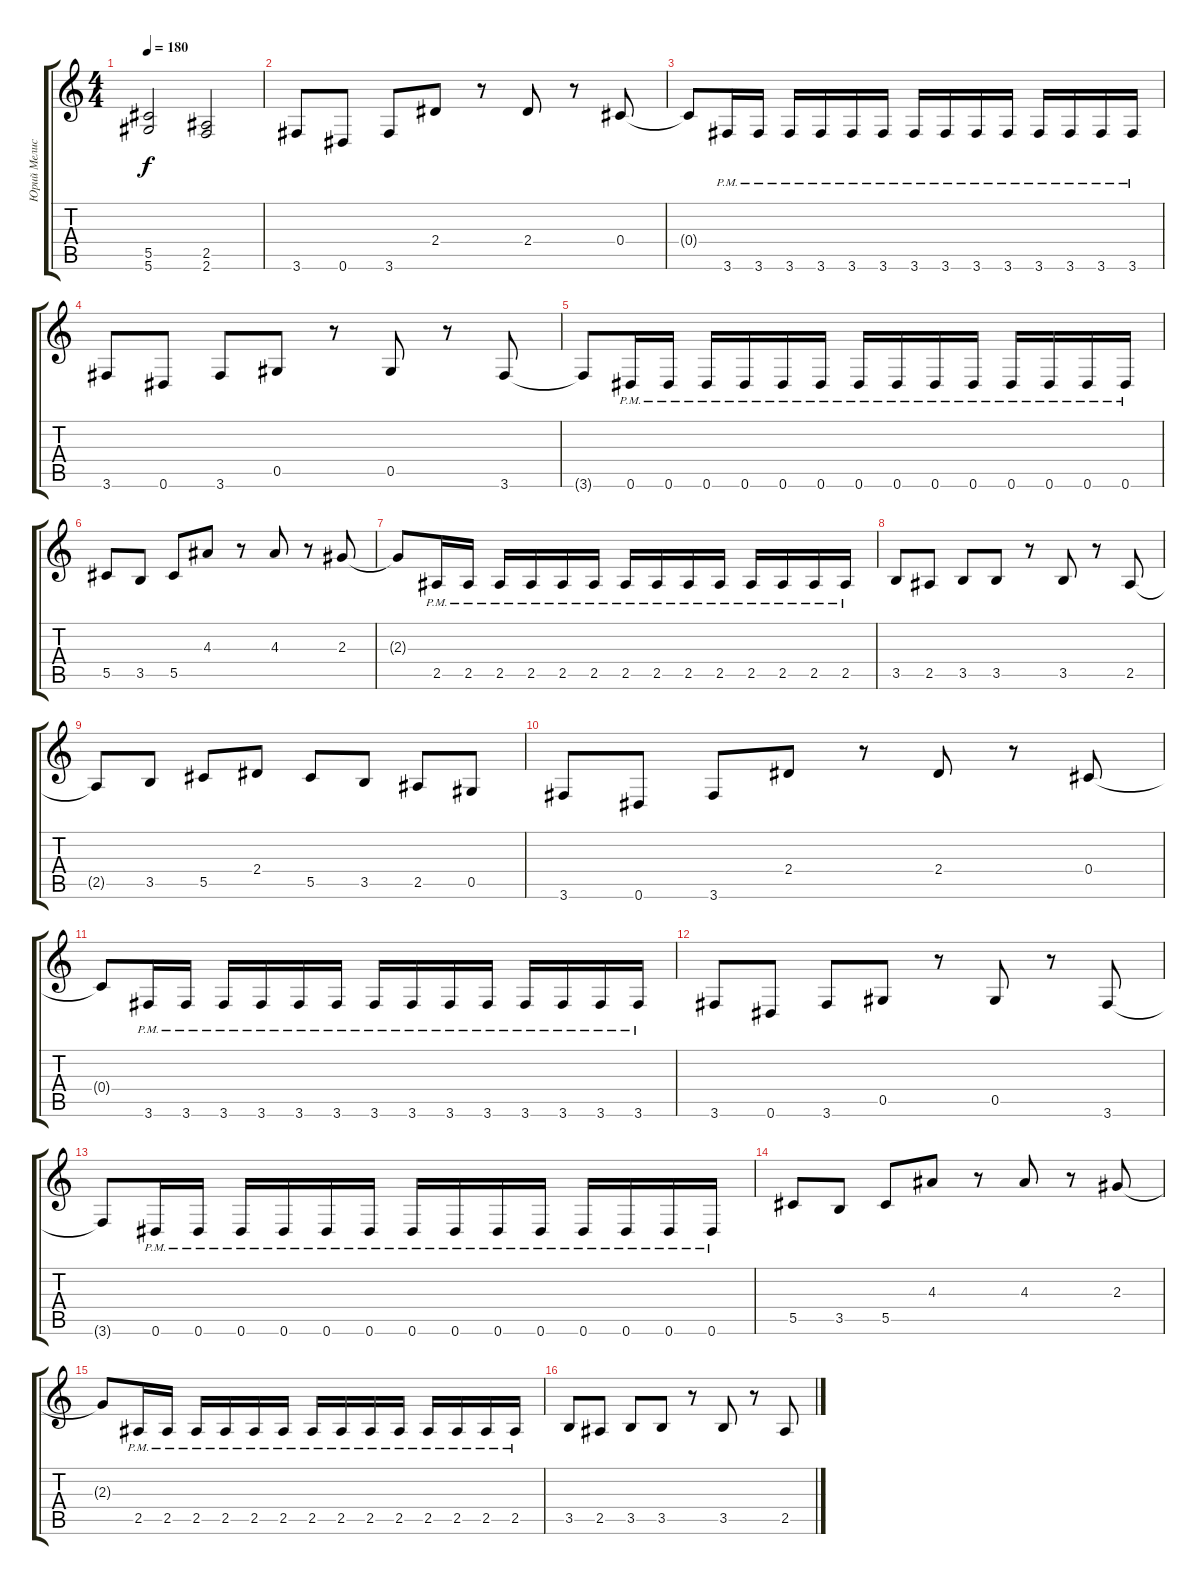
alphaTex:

\track ("Юрий Мелисов" "Юрий Мелис") {instrument distortionguitar}
\staff {score tabs}
\tuning (Eb4 Bb3 Gb3 Db3 Ab2 Eb2) {hide}
\ts (4 4)
\tempo 180
\clef g2
\ks c
(5.5 5.6).2{dy f} (2.5 2.6).2 |
3.6.8 0.6.8 3.6.8 2.4.8 r.8 2.4.8 r.8 0.4.8 |
0.4{t}.8 3.6{pm}.16 3.6{pm}.16 3.6{pm}.16 3.6{pm}.16 3.6{pm}.16 3.6{pm}.16 3.6{pm}.16 3.6{pm}.16 3.6{pm}.16 3.6{pm}.16 3.6{pm}.16 3.6{pm}.16 3.6{pm}.16 3.6{pm}.16 |
3.6.8 0.6.8 3.6.8 0.5.8 r.8 0.5.8 r.8 3.6.8 |
3.6{t}.8 0.6{pm}.16 0.6{pm}.16 0.6{pm}.16 0.6{pm}.16 0.6{pm}.16 0.6{pm}.16 0.6{pm}.16 0.6{pm}.16 0.6{pm}.16 0.6{pm}.16 0.6{pm}.16 0.6{pm}.16 0.6{pm}.16 0.6{pm}.16 |
5.5.8 3.5.8 5.5.8 4.3.8 r.8 4.3.8 r.8 2.3.8 |
2.3{t}.8 2.5{pm}.16 2.5{pm}.16 2.5{pm}.16 2.5{pm}.16 2.5{pm}.16 2.5{pm}.16 2.5{pm}.16 2.5{pm}.16 2.5{pm}.16 2.5{pm}.16 2.5{pm}.16 2.5{pm}.16 2.5{pm}.16 2.5{pm}.16 |
3.5.8 2.5.8 3.5.8 3.5.8 r.8 3.5.8 r.8 2.5.8 |
2.5{t}.8 3.5.8 5.5.8 2.4.8 5.5.8 3.5.8 2.5.8 0.5.8 |
3.6.8 0.6.8 3.6.8 2.4.8 r.8 2.4.8 r.8 0.4.8 |
0.4{t}.8 3.6{pm}.16 3.6{pm}.16 3.6{pm}.16 3.6{pm}.16 3.6{pm}.16 3.6{pm}.16 3.6{pm}.16 3.6{pm}.16 3.6{pm}.16 3.6{pm}.16 3.6{pm}.16 3.6{pm}.16 3.6{pm}.16 3.6{pm}.16 |
3.6.8 0.6.8 3.6.8 0.5.8 r.8 0.5.8 r.8 3.6.8 |
3.6{t}.8 0.6{pm}.16 0.6{pm}.16 0.6{pm}.16 0.6{pm}.16 0.6{pm}.16 0.6{pm}.16 0.6{pm}.16 0.6{pm}.16 0.6{pm}.16 0.6{pm}.16 0.6{pm}.16 0.6{pm}.16 0.6{pm}.16 0.6{pm}.16 |
5.5.8 3.5.8 5.5.8 4.3.8 r.8 4.3.8 r.8 2.3.8 |
2.3{t}.8 2.5{pm}.16 2.5{pm}.16 2.5{pm}.16 2.5{pm}.16 2.5{pm}.16 2.5{pm}.16 2.5{pm}.16 2.5{pm}.16 2.5{pm}.16 2.5{pm}.16 2.5{pm}.16 2.5{pm}.16 2.5{pm}.16 2.5{pm}.16 |
3.5.8 2.5.8 3.5.8 3.5.8 r.8 3.5.8 r.8 2.5.8
